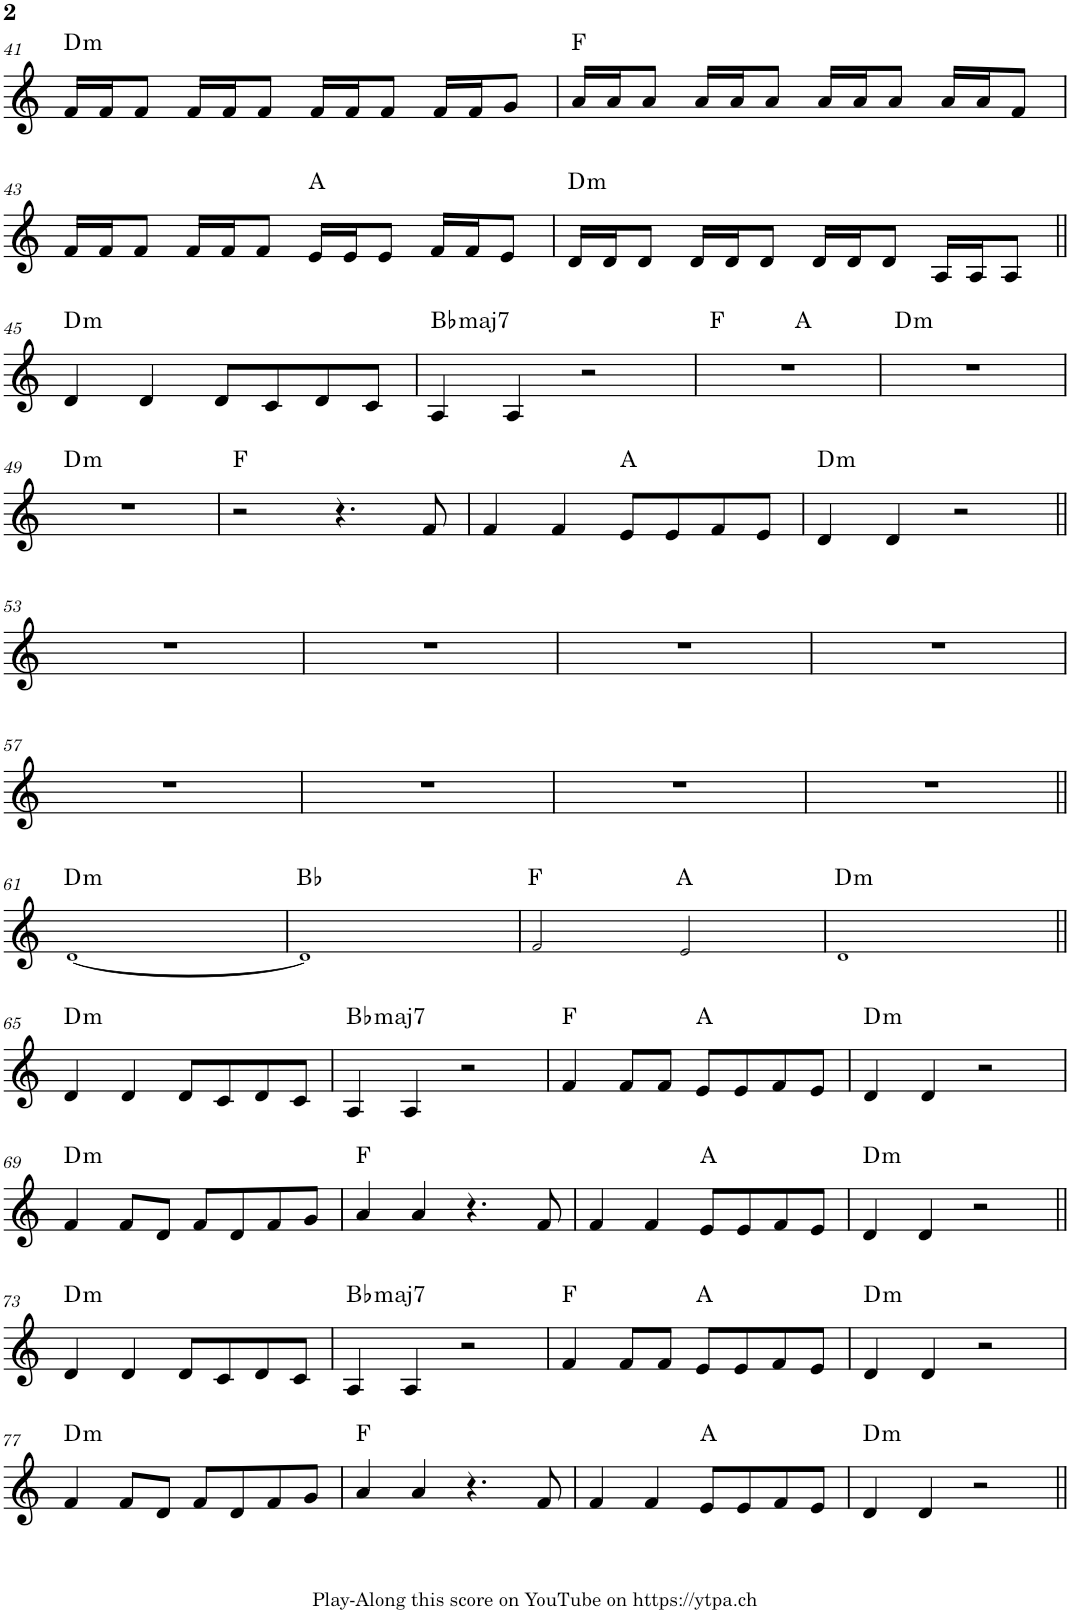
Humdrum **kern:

**kern	**harte
*part1	*part1
*staff1	*
*I"Piano	*
*I'Pno.	*
!!LO:PB:g=z
*clefG2	*
*k[]	*
*M4/4	*
=41	=41
!	!LO:H:kt=m
16f/LL	D:min
16f/J	.
8f/J	.
16f/LL	.
16f/J	.
8f/J	.
16f/LL	.
16f/J	.
8f/J	.
16f/LL	.
16f/J	.
8g/J	.
=42	=42
16a/LL	F:maj
16a/J	.
8a/J	.
16a/LL	.
16a/J	.
8a/J	.
16a/LL	.
16a/J	.
8a/J	.
16a/LL	.
16a/J	.
8f/J	.
!!LO:LB:g=z
=43	=43
16f/LL	.
16f/J	.
8f/J	.
16f/LL	.
16f/J	.
8f/J	.
16e/LL	A:maj
16e/J	.
8e/J	.
16f/LL	.
16f/J	.
8e/J	.
=44	=44
!	!LO:H:kt=m
16d/LL	D:min
16d/J	.
8d/J	.
16d/LL	.
16d/J	.
8d/J	.
16d/LL	.
16d/J	.
8d/J	.
16A/LL	.
16A/J	.
8A/J	.
!!LO:LB:g=z
=45||	=45||
!	!LO:H:kt=m
4d/	D:min
4d/	.
8d/L	.
8c/	.
8d/	.
8c/J	.
=46	=46
!	!LO:H:kt=maj7
4A/	Bb:maj7
4A/	.
2r	.
=47	=47
*^	*
1r	2ryy	F:maj
.	2ryy	A:maj
=48	=48	=48
!	!	!LO:H:kt=m
*v	*v	*
1r	D:min
!!LO:LB:g=z
=49	=49
!	!LO:H:kt=m
1r	D:min
=50	=50
2r	F:maj
4.r	.
8f/	.
=51	=51
4f/	.
4f/	.
8e/L	A:maj
8e/	.
8f/	.
8e/J	.
=52	=52
!	!LO:H:kt=m
4d/	D:min
4d/	.
2r	.
!!LO:LB:g=z
=53||	=53||
1r	.
=54	=54
1r	.
=55	=55
1r	.
=56	=56
1r	.
!!LO:LB:g=z
=57	=57
1r	.
=58	=58
1r	.
=59	=59
1r	.
=60	=60
1r	.
!!LO:LB:g=z
=61||	=61||
!	!LO:H:kt=m
[1d!	D:min
=62	=62
1d!]	Bb:maj
=63	=63
2f!/	F:maj
2e!/	A:maj
=64	=64
!	!LO:H:kt=m
1d!	D:min
!!LO:LB:g=z
=65||	=65||
!	!LO:H:kt=m
4d/	D:min
4d/	.
8d/L	.
8c/	.
8d/	.
8c/J	.
=66	=66
!	!LO:H:kt=maj7
4A/	Bb:maj7
4A/	.
2r	.
=67	=67
4f/	F:maj
8f/L	.
8f/J	.
8e/L	A:maj
8e/	.
8f/	.
8e/J	.
=68	=68
!	!LO:H:kt=m
4d/	D:min
4d/	.
2r	.
!!LO:LB:g=z
=69	=69
!	!LO:H:kt=m
4f/	D:min
8f/L	.
8d/J	.
8f/L	.
8d/	.
8f/	.
8g/J	.
=70	=70
4a/	F:maj
4a/	.
4.r	.
8f/	.
=71	=71
4f/	.
4f/	.
8e/L	A:maj
8e/	.
8f/	.
8e/J	.
=72	=72
!	!LO:H:kt=m
4d/	D:min
4d/	.
2r	.
!!LO:LB:g=z
=73||	=73||
!	!LO:H:kt=m
4d/	D:min
4d/	.
8d/L	.
8c/	.
8d/	.
8c/J	.
=74	=74
!	!LO:H:kt=maj7
4A/	Bb:maj7
4A/	.
2r	.
=75	=75
4f/	F:maj
8f/L	.
8f/J	.
8e/L	A:maj
8e/	.
8f/	.
8e/J	.
=76	=76
!	!LO:H:kt=m
4d/	D:min
4d/	.
2r	.
!!LO:LB:g=z
=77	=77
!	!LO:H:kt=m
4f/	D:min
8f/L	.
8d/J	.
8f/L	.
8d/	.
8f/	.
8g/J	.
=78	=78
4a/	F:maj
4a/	.
4.r	.
8f/	.
=79	=79
4f/	.
4f/	.
8e/L	A:maj
8e/	.
8f/	.
8e/J	.
=80	=80
!	!LO:H:kt=m
4d/	D:min
4d/	.
2r	.
=||	=||
*-	*-
